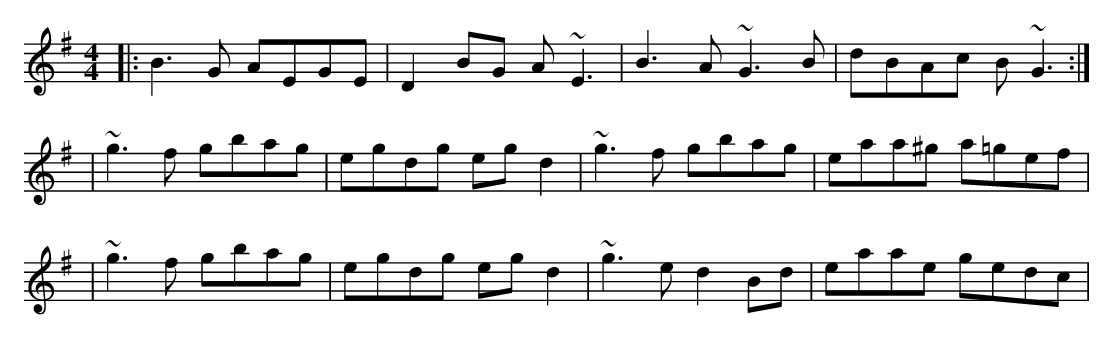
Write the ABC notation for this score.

X:1
M:4/4
K:G
|:B3G AEGE|D2BG A~E3|B3A ~G3B|dBAc B~G3:|
|~g3f gbag|egdg egd2|~g3f gbag|eaa^g a=gef|
|~g3f gbag|egdg egd2|~g3e d2Bd|eaae gedc|
